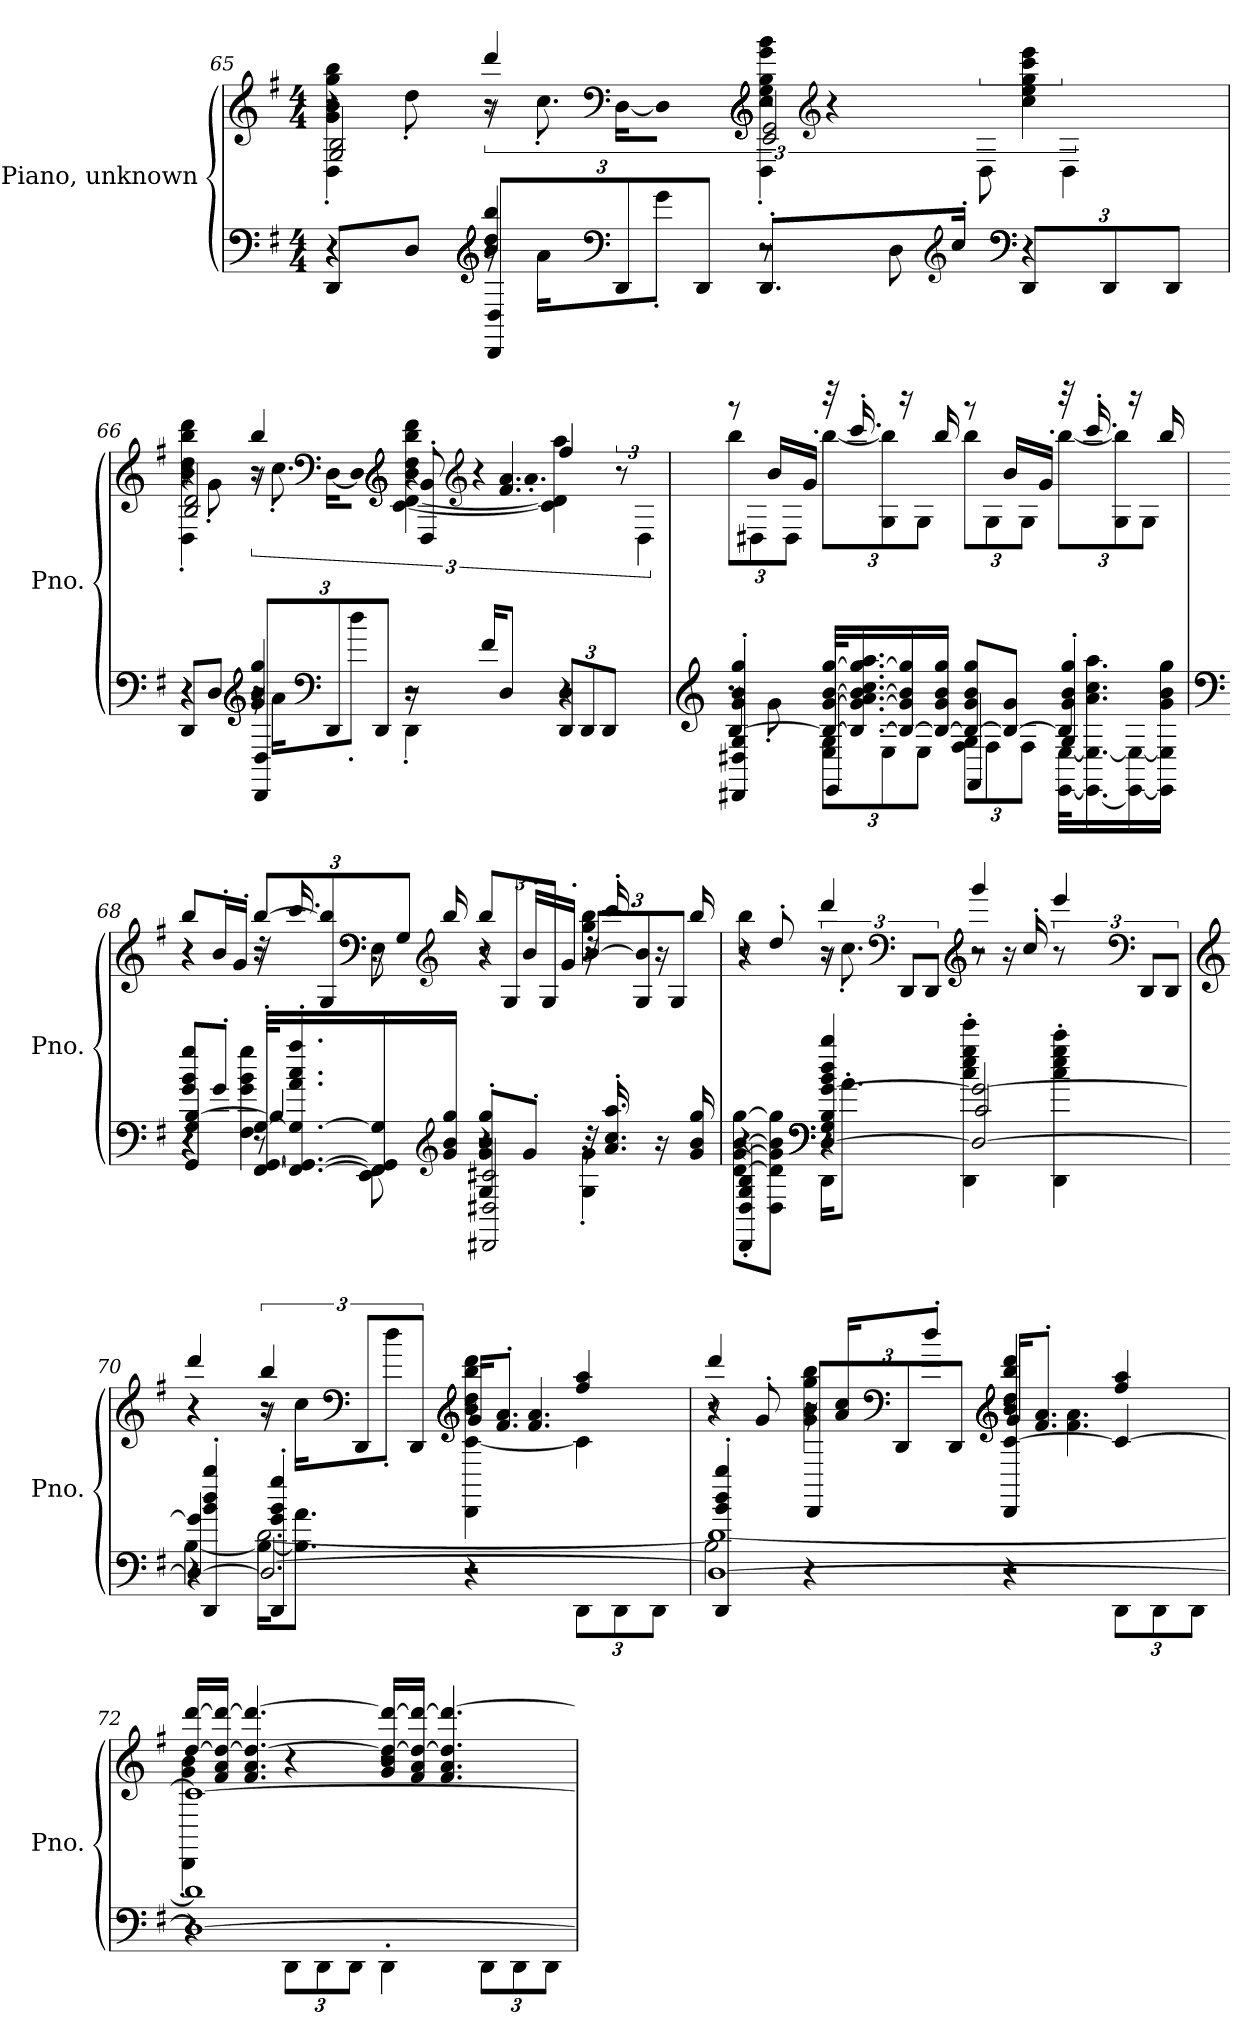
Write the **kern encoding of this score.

**kern	**kern
*part1	*part1
*staff2	*staff1
*I"Piano, unknown	*
*I'Pno.	*
!!LO:LB:g=z
*clefF4	*clefG2
*k[f#]	*k[f#]
*M4/4	*M4/4
=65	=65
*^	*^
*	*^	*	*^
*	*	*	*	*	*^
4r	4r	8DD/L	4r	4D\' 4g\' 4b\' 4gg\' 4bb\'	2G/ 2B/	8r
.	.	8D/J	.	.	.	8dd'\
*clefG2	*	*	*	*	*	*
*	*	*Xbrackettup	*	*	*	*
4b/ 4dd/ 4bb/	16r	12DD/ 12D/L	4ddd/	16r	.	12r
.	16a\KL	.	.	8.cc'\	.	.
*clefF4	*	*	*clefF4	*	*	*
.	.	12DD/	.	.	.	[24D\KL
.	8g'\J	.	.	.	.	8D\J]
.	.	12DD/J	.	.	.	.
*	*	*	*clefG2	*	*	*
2r	8r	8.DD'/L	2r	4D\' 4cc\' 4ee\' 4gg\' 4eee\' 4ggg\'	2c/ 2e/	4r
.	8D\	.	.	.	.	.
*clefG2	*	*	*	*	*	*
.	.	16cc'/Jk	.	.	.	.
*clefF4	*	*	*	*	*	*
.	4r	12DD/L	.	4cc\ 4ee\ 4gg\ 4ccc\ 4eee\	.	12D\
.	.	12DD/	.	.	.	6D\
.	.	12DD/J	.	.	.	.
!!LO:LB:g=z	!!	!!	!!
=66	=66	=66	=66	=66	=66	=66
4r	4r	8DD/L	4r	4D\' 4b\' 4dd\' 4bb\' 4ddd\'	2B/ 2d/	8r
.	.	8D/J	.	.	.	8g'\
*clefG2	*	*	*	*	*	*
4g/ 4b/ 4gg/	16r	12DD/ 12D/L	4bb/	16r	.	12r
.	16a\KL	.	.	8.cc'\	.	.
*clefF4	*	*	*clefF4	*	*	*
.	.	12DD/	.	.	.	[24D\KL
.	8dd'\J	.	.	.	.	8D\J]
.	.	12DD/J	.	.	.	.
*	*	*	*clefG2	*	*	*
2r	4DD'\	16r	4r	[4c\ [4d\ 4b\ 4dd\ 4bb\ 4ddd\	8D/' 8g/'	16r
.	.	16f#/KL	.	.	.	8.a'\
.	.	8D/J	.	.	4.f#/ 4.a/	.
.	4r	12DD/ 12D/L	4ff#/	4c\] 4d\] 4aa\	.	12r
.	.	12DD/	.	.	.	6D\
.	.	12DD/J	.	.	.	.
*	*	*	*v	*v	*v	*v
!!LO:LB:g=z
=67	=67	=67	=67
*clefG2	*	*	*
*	*	*	*^
*	*	*	*	*Xbrackettup
[4B/	8r	4DD#X/' 4D#X/' 4G/' 4g/' 4b/' 4gg/'	8r	12bb\L
.	.	.	.	12D#X\
.	8g'\	.	16b/LL	.
.	.	.	.	12D#\J
.	.	.	16g'/JJ	.
32B/_ [32g/ [32b/ [32gg/KLL	12E\ 12G\L	4EE/	32r	[12bb\L
16.B/_ 16.g/_ 16.a/ 16.b/_ 16.cc/ 16.gg/_ 16.aa/	.	.	16.ccc'/	.
.	12E\	.	.	12G\ 12bb\]
16B/_ 16g/] 16b/] 16gg/]	.	.	16r	.
.	12E\J	.	.	12G\J
16B/_ 16g/ 16b/ 16gg/JJ	.	.	16bb/	.
8B/_ 8g/ 8b/ 8gg/L	12F#\ 12G\L	4FF#/	8r	12bb\L
.	12F#\	.	.	12G\
8B/_ 8g/J	.	.	16b/LL	.
.	12F#\J	.	.	12G\J
.	.	.	16g'/JJ	.
4B/]	[32EE\ [32E\KLL	4G/' 4g/' 4b/' 4gg/'	32r	[12bb\L
.	16.EE\_ 16.E\_ 16.a\ 16.cc\ 16.aa\	.	16.ccc'/	.
.	.	.	.	12G\ 12bb\]
.	16EE\_ 16E\_	.	16r	.
.	.	.	.	12G\J
.	16EE\] 16E\] 16g\ 16b\ 16gg\JJ	.	16bb/	.
*v	*v	*v	*	*
*	*v	*v
!!LO:PB:g=z
=68	=68
*clefF4	*
*^	*^
*	*^	*	*^
*	*	*^	*	*	*
8g/ 8b/ 8gg/L	4r	4GG/ 4G/ [4B/	4r	4r	4r	8bb/L
8g'/J	.	.	.	.	.	16b'/L
.	.	.	.	.	.	16g'/JJ
[32FF#/' [32GG/' [32G/'KLL	4F#\ 4g\ 4b\ 4gg\	4B/]	8r	32r	8r	[12bb/L
16.FF#/_' 16.GG/_' 16.G/_' 16.a/' 16.cc/' 16.aa/'	.	.	.	16.ccc'/	.	.
.	.	.	.	.	.	12G/ 12bb/]
*	*	*	*	*clefF4	*	*
16FF#/] 16GG/] 16G/]	.	.	8EE\ 8FF#\	16r	8E\	.
.	.	.	.	.	.	12G/J
*clefG2	*	*	*	*clefG2	*	*
16g/ 16b/ 16gg/JJ	.	.	.	16bb/	.	.
8G/' 8g/' 8b/' 8gg/'L	4r	2DD#X/ 2D#X/ 2c#X/	2r	8r	4r	12bb/L
.	.	.	.	.	.	12G/
8g'/J	.	.	.	16b'/LL	.	.
.	.	.	.	.	.	12G/J
.	.	.	.	16g'/JJ	.	.
32r	4G\' 4g\'	.	.	32r	4gg\ 4bb\	[12b/L
16.a/' 16.cc/' 16.aa/'	.	.	.	16.ccc'/	.	.
.	.	.	.	.	.	12G/ 12b/]
16r	.	.	.	16r	.	.
.	.	.	.	.	.	12G/J
16g/ 16b/ 16gg/	.	.	.	16bb/	.	.
*	*	*v	*v	*	*	*
!!LO:LB:g=z	!!	!!
=69	=69	=69	=69	=69	=69
4r	4DD/' 4D/' 4G/' 4B/'	[8d\ [8g\ [8b\ [8gg\L	4r	4bb\	8r
.	.	8D\ 8d\] 8g\] 8b\] 8gg\]J	.	.	8dd'/
*clefF4	*	*	*	*	*
*	*	*	*	*	*brackettup
[4D/ 4G/ 4B/ [4g/ 4b/ 4dd/ 4bb/	4r	16DD\KL	4ddd/	16r	12r
.	.	8.a'\J	.	8.cc'\	.
*	*	*	*clefF4	*	*
.	.	.	.	.	12DD/L
.	.	.	.	.	12DD/J
*	*	*	*clefG2	*	*
2D/_ 2g/_	2c/	4DD\' 4cc\' 4ee\' 4gg\' 4eee\'	4ggg/	2r	8r
.	.	.	.	.	16r
.	.	.	.	.	16cc'/
.	.	4DD\' 4cc\' 4ee\' 4gg\' 4ccc\'	4eee/	.	12r
*	*	*	*clefF4	*	*
.	.	.	.	.	12DD/L
.	.	.	.	.	12DD/J
*v	*v	*v	*	*	*
=70	=70	=70	=70
*	*clefG2	*	*
*^	*	*	*
*	*^	*	*	*
*	*	*^	*	*	*
4D/_ 4g/]	4r	4DD/' 4b/' 4dd/' 4bb/'	[4B\	4r	4r	4ddd/
2.D/_	[2.d\	4DD/' 4g/' 4b/' 4gg/'	16B\KL_	4bb/	16r	12r
.	.	.	8.B\] 8.a\J	.	16cc\KL	.
*	*	*	*	*clefF4	*	*
.	.	.	.	.	.	12DD/L
.	.	.	.	.	8dd'\J	.
.	.	.	.	.	.	12DD/J
*	*	*	*	*clefG2	*	*
.	.	2r	4r	8r	4DD\ [4c\ 4b\ 4dd\ 4bb\ 4ddd\	16g/KL
.	.	.	.	.	.	8.f#/' 8.a/'J
.	.	.	.	4.f#/ 4.a/	.	.
.	.	.	12DD\L	.	4c\]	4ff#/ 4aa/
.	.	.	12DD\	.	.	.
.	.	.	12DD\J	.	.	.
!!LO:LB:g=z	!!	!!
=71	=71	=71	=71	=71	=71	=71
1D_	1d_	4DD/' 4b/' 4dd/' 4bb/'	2B\	4ddd/	4r	8r
.	.	.	.	.	.	8g'/
*	*	*	*	*	*	*Xbrackettup
.	.	4r	.	16r	4g\ 4b\ 4gg\ 4bb\	12DD/L
.	.	.	.	16a/ 16cc/KL	.	.
*	*	*	*	*clefF4	*	*
.	.	.	.	.	.	12DD/
.	.	.	.	8dd'/J	.	.
.	.	.	.	.	.	12DD/J
*	*	*	*	*clefG2	*	*
.	.	2r	4r	4DD/ [4c/ 4b/ 4dd/ 4bb/ 4ddd/	8r	16g/KL
.	.	.	.	.	.	8.f#/' 8.a/'J
.	.	.	.	.	4.f#\ 4.a\	.
.	.	.	12DD\L	4c/_	.	4ff#/ 4aa/
.	.	.	12DD\	.	.	.
.	.	.	12DD\J	.	.	.
*	*	*v	*v	*	*	*
=72	=72	=72	=72	=72	=72
1D_	1d]	4r	1c_	4DD\' 4g\' 4b\'	[16dd/ [16ddd/LL
.	.	.	.	.	16f#/ 16a/ 16dd/_ 16ddd/_JJ
.	.	.	.	.	4.f#/ 4.a/ 4.dd/_ 4.ddd/_
.	.	12DD\L	.	4r	.
.	.	12DD\	.	.	.
.	.	12DD\J	.	.	.
.	.	4DD'\	.	2r	16g/ 16b/ 16dd/_ 16ddd/_LL
.	.	.	.	.	16f#/ 16a/ 16dd/_ 16ddd/_JJ
.	.	.	.	.	4.f#/ 4.a/ 4.dd/] 4.ddd/_
.	.	12DD\L	.	.	.
.	.	12DD\	.	.	.
.	.	12DD\J	.	.	.
*v	*v	*v	*	*	*
*	*v	*v	*v
=	=
*-	*-
